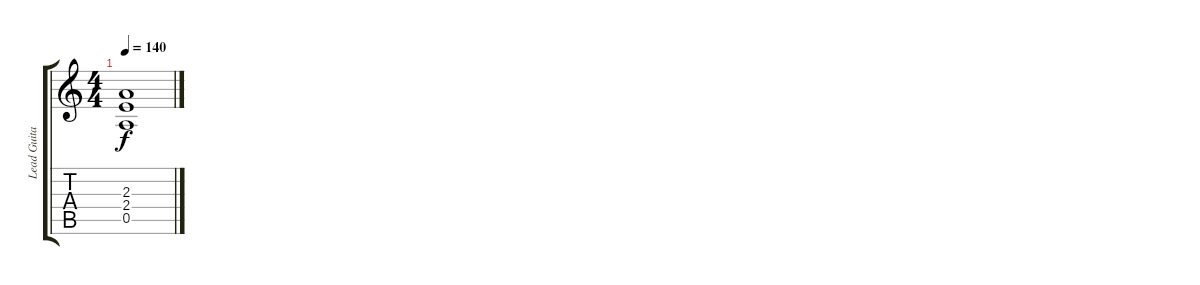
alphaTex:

\track ("Lead Guitar" "Lead Guita") {instrument overdrivenguitar}
\staff {score tabs}
\tuning (E4 B3 G3 D3 A2 E2) {hide}
\ts (4 4)
\tempo 140
\clef g2
\ks c
(2.3 2.4 0.5).1{dy f}
